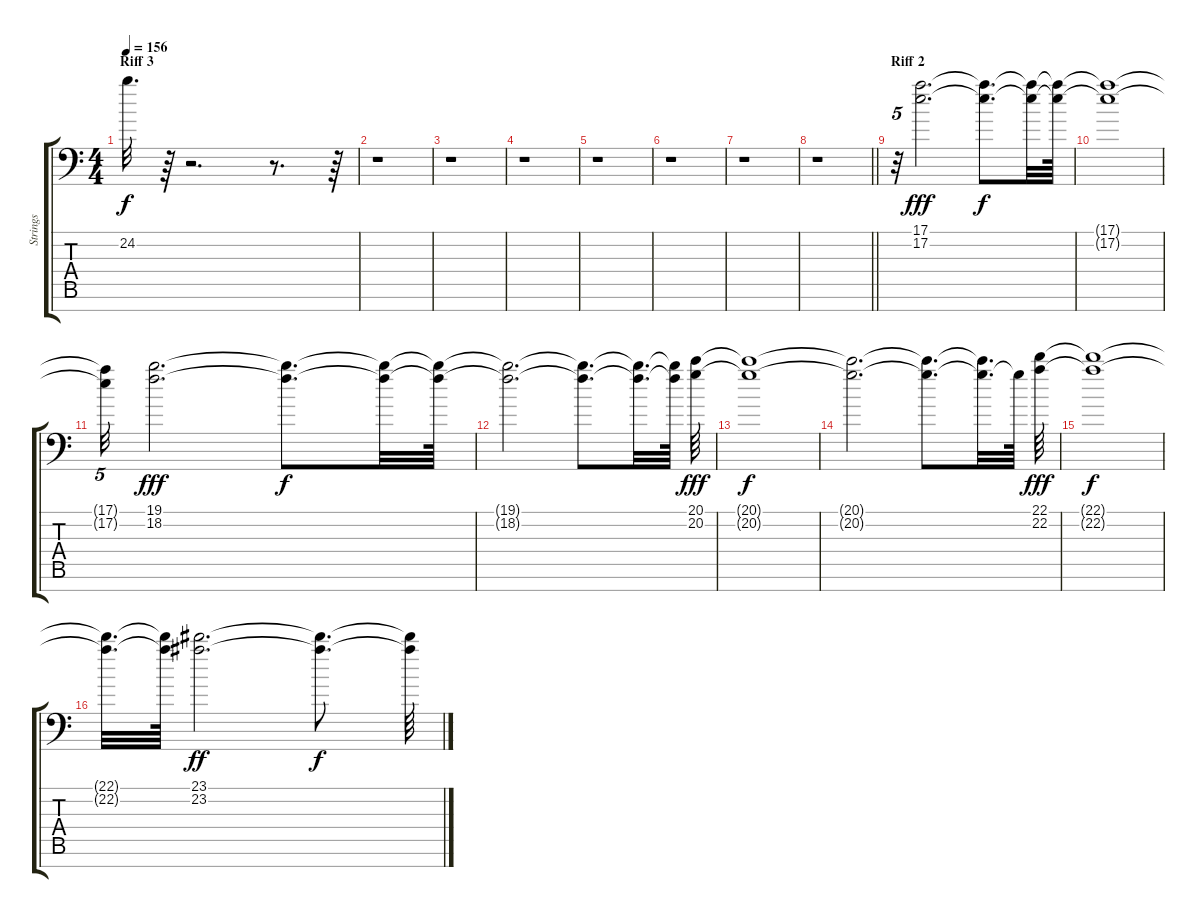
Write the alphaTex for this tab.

\track ("Strings" "Strings") {instrument synthstrings2}
\staff {score tabs}
\tuning (E4 B3 G3 D3 A2 E2 C-1) {hide}
\ts (4 4)
\section ("" "Riff 3")
\tempo 156
\clef f4
\ks c
24.2{t}.32{d dy f} r.64 r.2{d} r.8{d} r.64 |
r.1 |
r.1 |
r.1 |
r.1 |
r.1 |
r.1 |
\barLineRight lightlight
r.1 |
\section ("" "Riff 2")
r.32{tu (5 4)} (17.1 17.2).2{d dy fff} (17.1{t} 17.2{t}).8{d dy f} (17.1{t} 17.2{t}).32 (17.1{t} 17.2{t}).64 |
(17.1{t} 17.2{t}).1 |
(17.1{t} 17.2{t}).32{tu (5 4)} (19.1 18.2).2{d dy fff} (19.1{t} 18.2{t}).8{d dy f} (19.1{t} 18.2{t}).32 (19.1{t} 18.2{t}).64 |
(19.1{t} 18.2{t}).2{d} (19.1{t} 18.2{t}).8{d} (19.1{t} 18.2{t}).32{d} (19.1{t} 18.2{t}).64 (20.1 20.2).64{dy fff} |
(20.1{t} 20.2{t}).1{dy f} |
(20.1{t} 20.2{t}).2{d} (20.1{t} 20.2{t}).8{d} (20.1{t} 20.2{t}).32{d} 20.2{t}.64 (22.1 22.2).64{dy fff} |
(22.1{t} 22.2{t}).1{dy f} |
(22.1{t} 22.2{t}).32{d} (22.1{t} 22.2{t}).64 (23.1 23.2).2{d dy ff} (23.1{t} 23.2{t}).8{d dy f} (23.1{t} 23.2{t}).64
